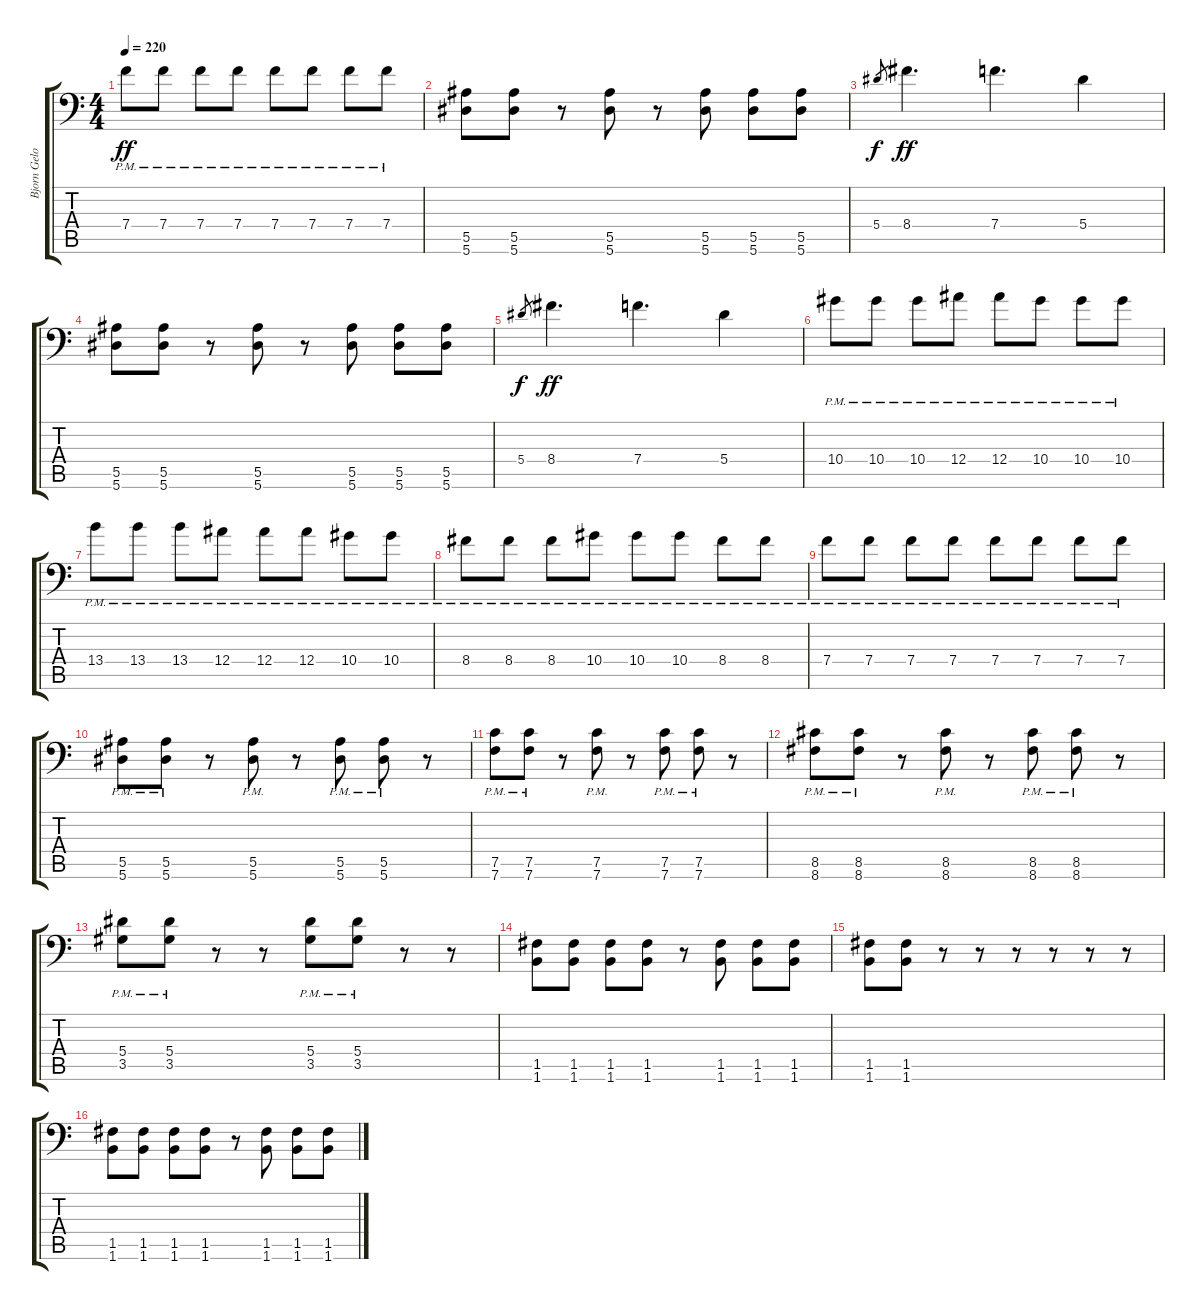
\track ("Bjorn Gelotte " "Bjorn Gelo") {instrument distortionguitar}
\staff {score tabs}
\tuning (C4 G3 Eb3 Bb2 F2 Bb1) {hide}
\ts (4 4)
\tempo 220
\clef f4
\ks c
7.4{pm}.8{dy ff} 7.4{pm}.8 7.4{pm}.8 7.4{pm}.8 7.4{pm}.8 7.4{pm}.8 7.4{pm}.8 7.4{pm}.8 |
(5.5 5.6).8 (5.5 5.6).8 r.8 (5.5 5.6).8 r.8 (5.5 5.6).8 (5.5 5.6).8 (5.5 5.6).8 |
5.4.8{gr dy f} 8.4.4{d dy ff} 7.4.4{d} 5.4.4 |
(5.5 5.6).8 (5.5 5.6).8 r.8 (5.5 5.6).8 r.8 (5.5 5.6).8 (5.5 5.6).8 (5.5 5.6).8 |
5.4.8{gr dy f} 8.4.4{d dy ff} 7.4.4{d} 5.4.4 |
10.4{pm}.8 10.4{pm}.8 10.4{pm}.8 12.4{pm}.8 12.4{pm}.8 10.4{pm}.8 10.4{pm}.8 10.4{pm}.8 |
13.4{pm}.8 13.4{pm}.8 13.4{pm}.8 12.4{pm}.8 12.4{pm}.8 12.4{pm}.8 10.4{pm}.8 10.4{pm}.8 |
8.4{pm}.8 8.4{pm}.8 8.4{pm}.8 10.4{pm}.8 10.4{pm}.8 10.4{pm}.8 8.4{pm}.8 8.4{pm}.8 |
7.4{pm}.8 7.4{pm}.8 7.4{pm}.8 7.4{pm}.8 7.4{pm}.8 7.4{pm}.8 7.4{pm}.8 7.4{pm}.8 |
(5.5{pm} 5.6{pm}).8 (5.5{pm} 5.6{pm}).8 r.8 (5.5{pm} 5.6{pm}).8 r.8 (5.5{pm} 5.6{pm}).8 (5.5{pm} 5.6{pm}).8 r.8 |
(7.5{pm} 7.6{pm}).8 (7.5{pm} 7.6{pm}).8 r.8 (7.5{pm} 7.6{pm}).8 r.8 (7.5{pm} 7.6{pm}).8 (7.5{pm} 7.6{pm}).8 r.8 |
(8.5{pm} 8.6{pm}).8 (8.5{pm} 8.6{pm}).8 r.8 (8.5{pm} 8.6{pm}).8 r.8 (8.5{pm} 8.6{pm}).8 (8.5{pm} 8.6{pm}).8 r.8 |
(5.4{pm} 3.5{pm}).8 (5.4{pm} 3.5{pm}).8 r.8 r.8 (5.4{pm} 3.5{pm}).8 (5.4{pm} 3.5{pm}).8 r.8 r.8 |
(1.5 1.6).8 (1.5 1.6).8 (1.5 1.6).8 (1.5 1.6).8 r.8 (1.5 1.6).8 (1.5 1.6).8 (1.5 1.6).8 |
(1.5 1.6).8 (1.5 1.6).8 r.8 r.8 r.8 r.8 r.8 r.8 |
(1.5 1.6).8 (1.5 1.6).8 (1.5 1.6).8 (1.5 1.6).8 r.8 (1.5 1.6).8 (1.5 1.6).8 (1.5 1.6).8
